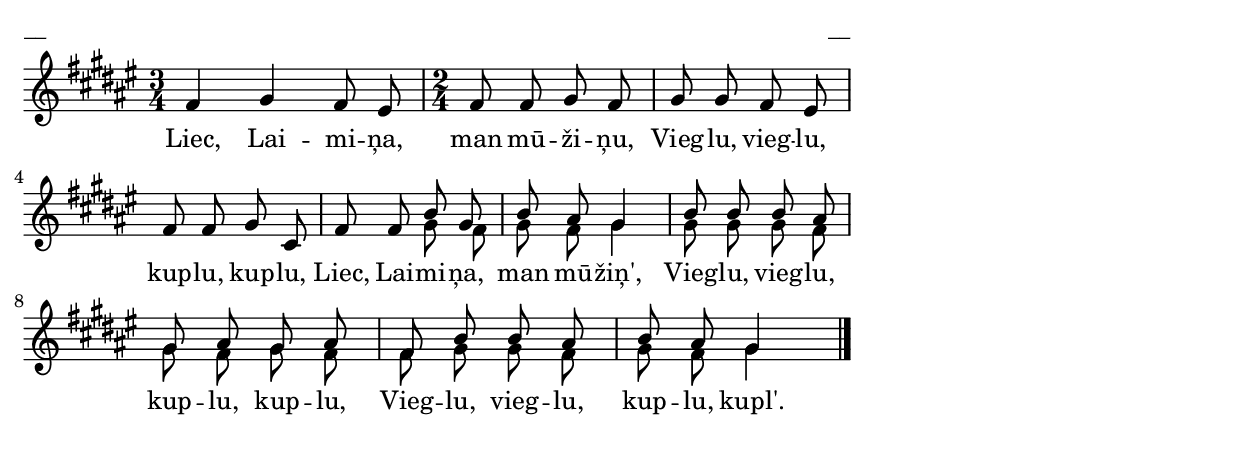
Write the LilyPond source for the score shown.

\version "2.13.16"
%\header {
%    title = "Liec, Laimiņa, man mūžiņu"
%}
\paper {
line-width = 14\cm
left-margin = 0.4\cm
between-system-padding = 0.1\cm
between-system-space = 0.1\cm
}
\layout {
indent = #0
ragged-last = ##f
}


voiceA = \relative c' {
\clef "treble"
\key fis \major
\time 3/4
fis4 gis fis8 eis 
\time 2/4
fis8 fis gis fis | gis8 gis fis eis |
fis8 fis gis cis, | fis8 fis b gis |
b8 ais gis4 | b8 b b ais |
gis8 ais gis ais | fis8 b b ais |
b8 ais gis4
\bar "|."
} 

lyricA = \lyricmode {
Liec, Lai -- mi -- ņa, man mū -- ži -- ņu, 
Vieg -- lu, vieg -- lu, kup -- lu, kup -- lu,
Liec, Lai -- mi -- ņa, man mū -- žiņ',
Vieg -- lu, vieg -- lu, kup -- lu, kup -- lu,
Vieg -- lu, vieg -- lu, kup -- lu, kupl'.
}

voiceB = \relative c' {
\clef "treble"
\key fis \major
\time 3/4
s2.
\time 2/4
s2 | s2 | s2 | s4 gis'8 fis |
gis8 fis gis4 | gis8 gis gis fis |
gis8 fis gis fis | fis8 gis gis fis |
gis8 fis gis4
}



fullScore = <<
\new Staff {
<<
\new Voice = "voiceA" { \voiceOne \autoBeamOff \voiceA }
\lyricsto "voiceA" \new Lyrics \lyricA
\new Voice = "voiceB" { \voiceTwo \autoBeamOff \voiceB }
>>
}
>>

\score {
\fullScore
\header { piece = "__" opus = "__" }
}
\markup { \with-color #(x11-color 'white) \sans \smaller "__" }
\score {
\unfoldRepeats
\fullScore
\midi {
\context { \Staff \remove "Staff_performer" }
\context { \Voice \consists "Staff_performer" }
}
}



